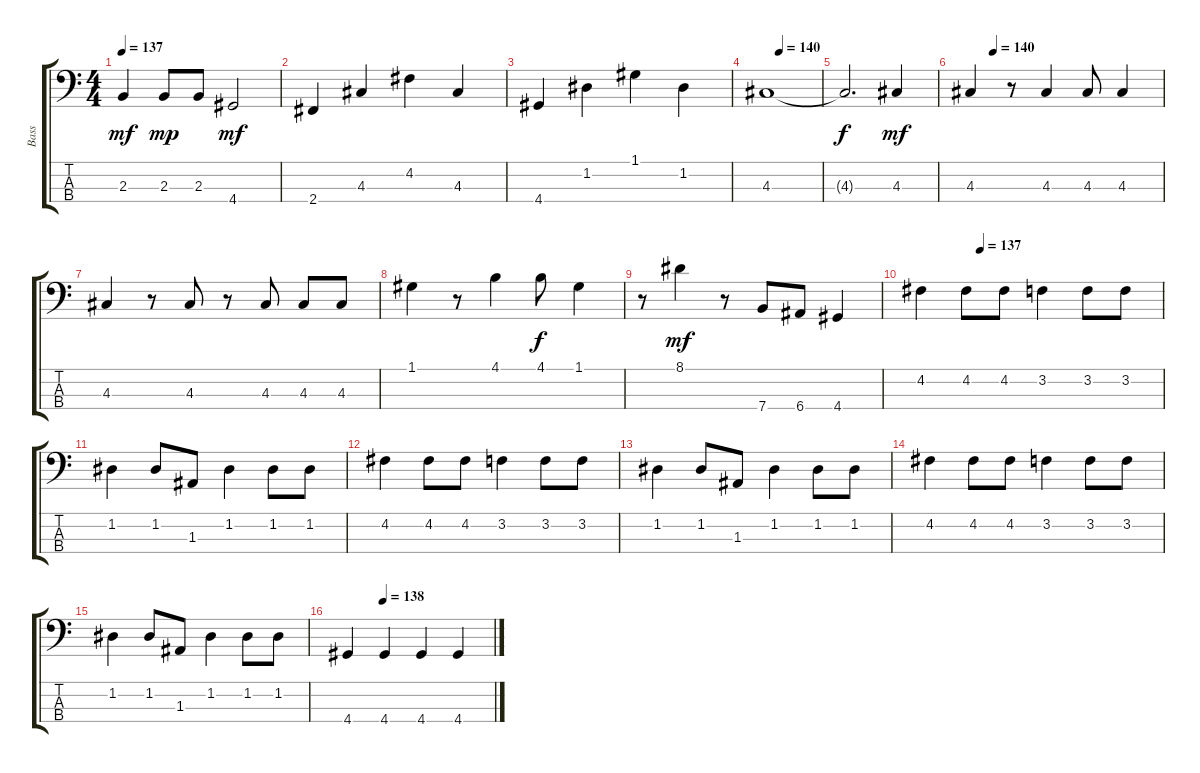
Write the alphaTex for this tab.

\track ("Bass" "Bass") {instrument electricbassfinger}
\staff {score tabs}
\tuning (G2 D2 A1 E1) {hide}
\ts (4 4)
\tempo 137
\clef f4
\ks c
2.3.4{dy mf} 2.3.8{dy mp} 2.3.8 4.4.2{dy mf} |
2.4.4 4.3.4 4.2.4 4.3.4 |
4.4.4 1.2.4 1.1.4 1.2.4 |
\tempo (140 0.25)
4.3.1 |
4.3{t}.2{d dy f} 4.3.4{dy mf} |
\tempo (140 0.125)
4.3.4 r.8 4.3.4 4.3.8 4.3.4 |
4.3.4 r.8 4.3.8 r.8 4.3.8 4.3.8 4.3.8 |
1.1.4 r.8 4.1.4 4.1.8{dy f} 1.1.4 |
r.8 8.1.4{dy mf} r.8 7.4.8 6.4.8 4.4.4 |
\tempo (137 0.25)
4.2.4 4.2.8 4.2.8 3.2.4 3.2.8 3.2.8 |
1.2.4 1.2.8 1.3.8 1.2.4 1.2.8 1.2.8 |
4.2.4 4.2.8 4.2.8 3.2.4 3.2.8 3.2.8 |
1.2.4 1.2.8 1.3.8 1.2.4 1.2.8 1.2.8 |
4.2.4 4.2.8 4.2.8 3.2.4 3.2.8 3.2.8 |
1.2.4 1.2.8 1.3.8 1.2.4 1.2.8 1.2.8 |
\tempo (138 0.25)
4.4.4 4.4.4 4.4.4 4.4.4
